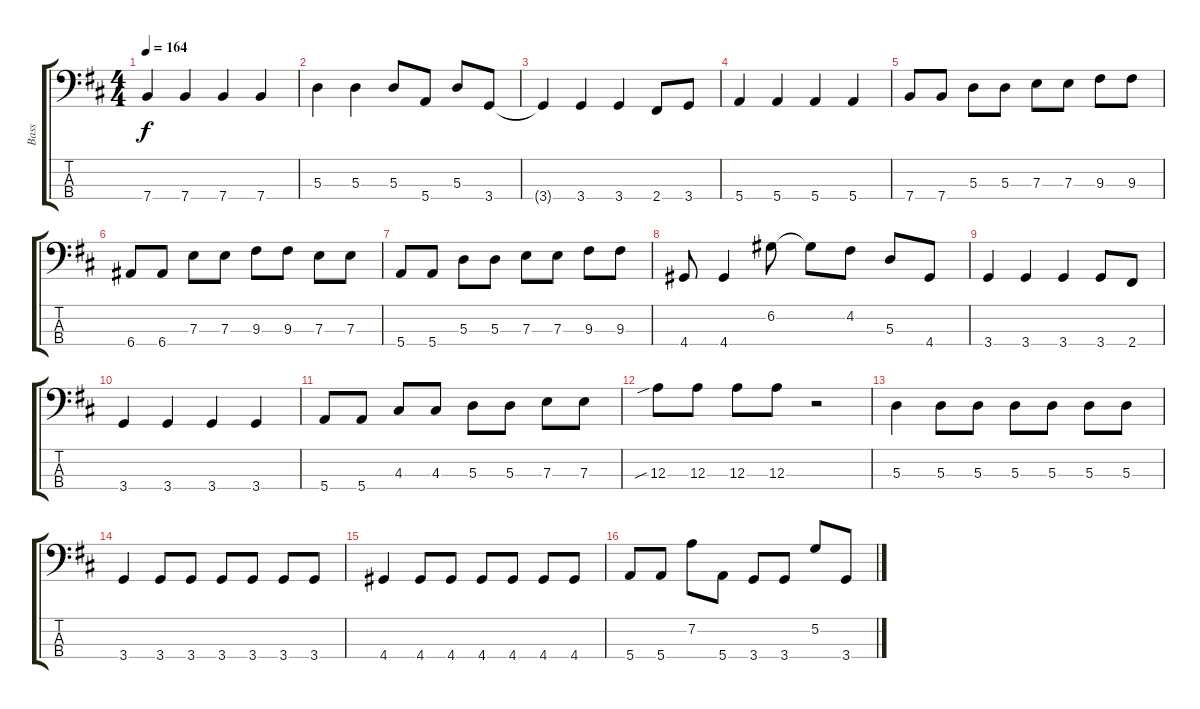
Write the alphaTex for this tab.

\track ("Bass" "Bass") {instrument electricbasspick}
\staff {score tabs}
\tuning (G2 D2 A1 E1) {hide}
\ts (4 4)
\tempo 164
\clef f4
\ks d
7.4.4{dy f} 7.4.4 7.4.4 7.4.4 |
5.3.4 5.3.4 5.3.8 5.4.8 5.3.8 3.4.8 |
3.4{t}.4 3.4.4 3.4.4 2.4.8 3.4.8 |
5.4.4 5.4.4 5.4.4 5.4.4 |
7.4.8 7.4.8 5.3.8 5.3.8 7.3.8 7.3.8 9.3.8 9.3.8 |
6.4.8 6.4.8 7.3.8 7.3.8 9.3.8 9.3.8 7.3.8 7.3.8 |
5.4.8 5.4.8 5.3.8 5.3.8 7.3.8 7.3.8 9.3.8 9.3.8 |
4.4.8 4.4.4 6.2.8 6.2{t}.8 4.2.8 5.3.8 4.4.8 |
3.4.4 3.4.4 3.4.4 3.4.8 2.4.8 |
3.4.4 3.4.4 3.4.4 3.4.4 |
5.4.8 5.4.8 4.3.8 4.3.8 5.3.8 5.3.8 7.3.8 7.3.8 |
12.3{sib}.8 12.3.8 12.3.8 12.3.8 r.2 |
5.3.4 5.3.8 5.3.8 5.3.8 5.3.8 5.3.8 5.3.8 |
3.4.4 3.4.8 3.4.8 3.4.8 3.4.8 3.4.8 3.4.8 |
4.4.4 4.4.8 4.4.8 4.4.8 4.4.8 4.4.8 4.4.8 |
5.4.8 5.4.8 7.2.8 5.4.8 3.4.8 3.4.8 5.2.8 3.4.8
